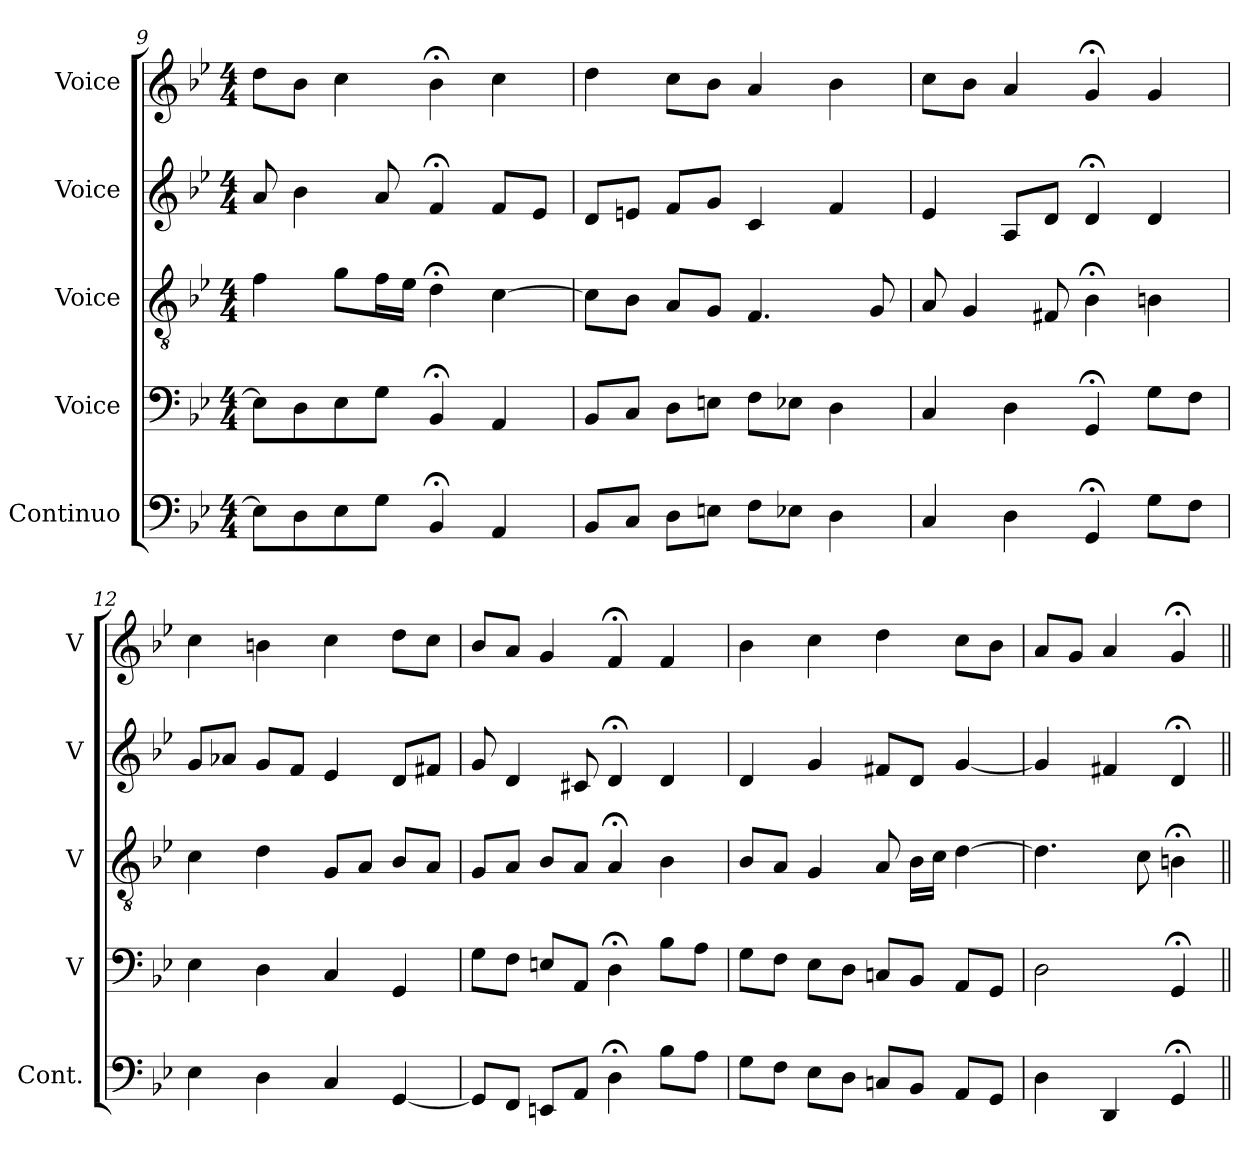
**kern	**kern	**kern	**kern	**kern
*part5	*part4	*part3	*part2	*part1
*staff5	*staff4	*staff3	*staff2	*staff1
*I"Continuo	*I"Voice	*I"Voice	*I"Voice	*I"Voice
*I'Cont.	*I'V	*I'V	*I'V	*I'V
*clefF4	*clefF4	*clefGv2	*clefG2	*clefG2
*k[b-e-]	*k[b-e-]	*k[b-e-]	*k[b-e-]	*k[b-e-]
*M4/4	*M4/4	*M4/4	*M4/4	*M4/4
=9	=9	=9	=9	=9
8E-L]	8E-L]	4f	8a	8ddL
8D	8D	.	4b-	8b-J
8E-	8E-	8gL	.	4cc
8GJ	8GJ	16fL	8a	.
.	.	16e-JJ	.	.
4BB-;<	4BB-;<	4d;<	4f;<	4b-;<
4AA	4AA	[4c	8fL	4cc
.	.	.	8e-J	.
=10	=10	=10	=10	=10
8BB-L	8BB-L	8cL]	8dL	4dd
8CJ	8CJ	8B-J	8enJ	.
8DL	8DL	8AL	8fL	8ccL
8EnJ	8EnJ	8GJ	8gJ	8b-J
8FL	8FL	4.F	4c	4a
8E-XJ	8E-XJ	.	.	.
4D	4D	.	4f	4b-
.	.	8G	.	.
=11	=11	=11	=11	=11
4C	4C	8A	4e-	8ccL
.	.	4G	.	8b-J
4D	4D	.	8AL	4a
.	.	8F#X	8dJ	.
4GG;<	4GG;<	4B-;<	4d;<	4g;<
8GL	8GL	4Bn	4d	4g
8FJ	8FJ	.	.	.
=12	=12	=12	=12	=12
4E-	4E-	4c	8gL	4cc
.	.	.	8a-XJ	.
4D	4D	4d	8gL	4bn
.	.	.	8fJ	.
4C	4C	8GL	4e-	4cc
.	.	8AJ	.	.
[4GG	4GG	8B-L	8dL	8ddL
.	.	8AJ	8f#XJ	8ccJ
=13	=13	=13	=13	=13
8GGL]	8GL	8GL	8g	8b-L
8FFJ	8FJ	8AJ	4d	8aJ
8EEnL	8EnL	8B-L	.	4g
8AAJ	8AAJ	8AJ	8c#X	.
4D;<	4D;<	4A;<	4d;<	4f;<
8B-L	8B-L	4B-	4d	4f
8AJ	8AJ	.	.	.
=14	=14	=14	=14	=14
8GL	8GL	8B-L	4d	4b-
8FJ	8FJ	8AJ	.	.
8E-L	8E-L	4G	4g	4cc
8DJ	8DJ	.	.	.
8CnL	8CnL	8A	8f#XL	4dd
8BB-J	8BB-J	16B-LL	8dJ	.
.	.	16cJJ	.	.
8AAL	8AAL	[4d	[4g	8ccL
8GGJ	8GGJ	.	.	8b-J
=15	=15	=15	=15	=15
4D	2D	4.d]	4g]	8aL
.	.	.	.	8gJ
4DD	.	.	4f#X	4a
.	.	8c	.	.
4GG;<	4GG;<	4Bn;<	4d;<	4g;<
=||	=||	=||	=||	=||
*-	*-	*-	*-	*-
